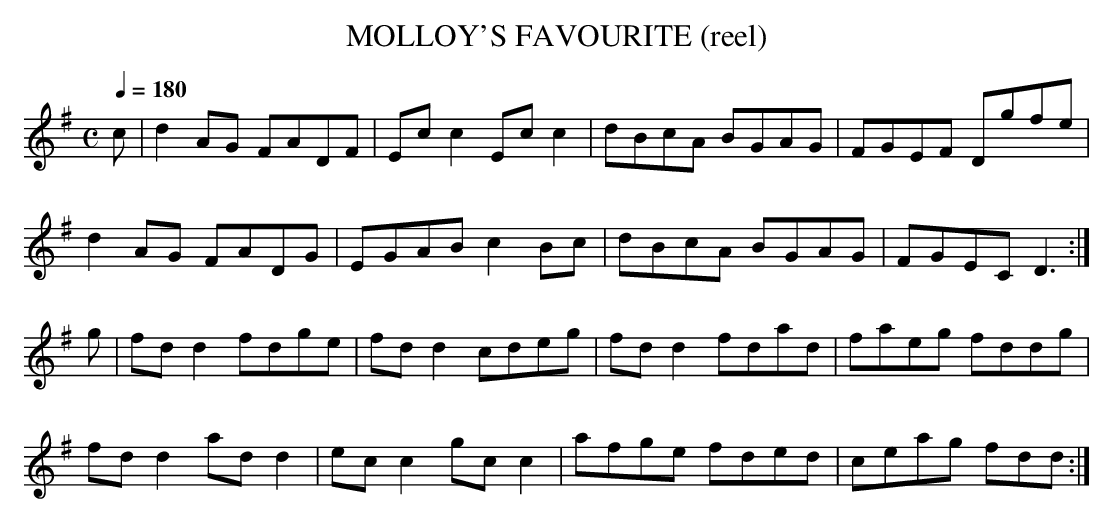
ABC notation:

X:1
T:MOLLOY'S FAVOURITE (reel)
Q:1/4=180
M:C
L:1/8
K:Dmix
c|d2AG FADF|Ecc2 Ecc2|dBcA BGAG|FGEF Dgfe|
d2AG FADG|EGAB c2Bc|dBcA BGAG|FGEC D3:|
g|fdd2 fdge|fdd2 cdeg|fdd2 fdad|faeg fddg|
fdd2 add2|ecc2 gcc2|afge fded|ceag fdd:|
